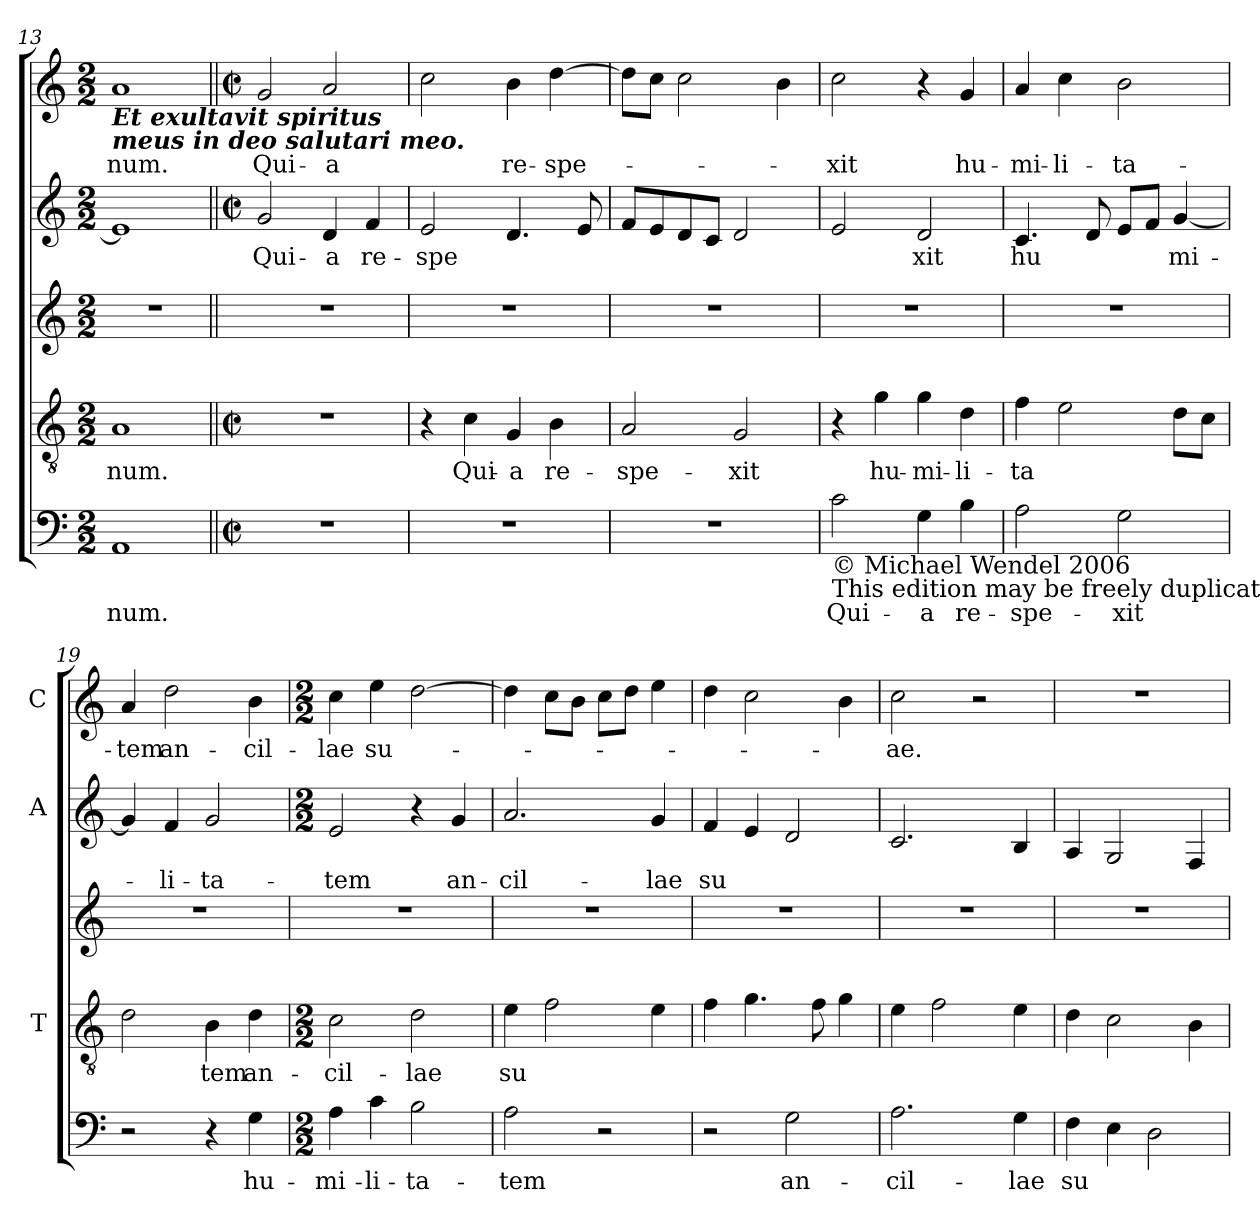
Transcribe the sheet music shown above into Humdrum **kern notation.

**kern	**text	**kern	**text	**kern	**kern	**text	**kern	**text
*part5	*part5	*part4	*part4	*part3	*part2	*part2	*part1	*part1
*staff5	*staff5	*staff4	*staff4	*staff3	*staff2	*staff2	*staff1	*staff1
*	*	*I'T	*	*	*I'A	*	*I'C	*
*clefF4	*	*clefGv2	*	*clefG2	*clefG2	*	*clefG2	*
*k[]	*	*k[]	*	*k[]	*k[]	*	*k[]	*
*C:	*	*C:	*	*C:	*C:	*	*C:	*
*M2/2	*	*M2/2	*	*M2/2	*M2/2	*	*M2/2	*
=13	=13	=13	=13	=13	=13	=13	=13	=13
!	!	!	!	!	!	!	!LO:TX:b:Bi:t=Et exultavit spiritus \nmeus in deo salutari meo.	!
!	!LO:LY:b	!	!LO:LY:b	!	!	!	!	!LO:LY:b
1AA	-num.	1A	-num.	1r	1e]	.	1a	num.
!!LO:LB:g=z
=14||	=14||	=14||	=14||	=14||	=14||	=14||	=14||	=14||
*M2/2	*	*M2/2	*	*	*M2/2	*	*M2/2	*
*met(c|)	*	*met(c|)	*	*	*met(c|)	*	*met(c|)	*
!	!	!	!	!	!	!LO:LY:b	!	!LO:LY:b
1r	.	1r	.	1r	2g/	Qui-	2g/	Qui-
!	!	!	!	!	!	!LO:LY:b	!	!LO:LY:b
.	.	.	.	.	4d/	-a	2a/	-a
!	!	!	!	!	!	!LO:LY:b	!	!
.	.	.	.	.	4f/	re-	.	.
=15	=15	=15	=15	=15	=15	=15	=15	=15
!	!	!	!	!	!	!LO:LY:b	!	!
1r	.	4r	.	1r	2e/	-spe	2cc\	.
!	!	!	!LO:LY:b	!	!	!	!	!
.	.	4c\	Qui-	.	.	.	.	.
!	!	!	!LO:LY:b	!	!	!	!	!LO:LY:b
.	.	4G/	-a	.	4.d/	.	4b\	re-
!	!	!	!LO:LY:b	!	!	!	!	!LO:LY:b
.	.	4B\	re-	.	.	.	[4dd\	-spe-
.	.	.	.	.	8e/	.	.	.
=16	=16	=16	=16	=16	=16	=16	=16	=16
!	!	!	!LO:LY:b	!	!	!	!	!
1r	.	2A/	-spe-	1r	8f/L	.	8dd\L]	.
.	.	.	.	.	8e/	.	8cc\J	.
.	.	.	.	.	8d/	.	2cc\	.
.	.	.	.	.	8c/J	.	.	.
!	!	!	!LO:LY:b	!	!	!	!	!
.	.	2G/	-xit	.	2d/	.	.	.
.	.	.	.	.	.	.	4b\	.
=17	=17	=17	=17	=17	=17	=17	=17	=17
!LO:TX:b:t=© Michael Wendel 2006\nThis edition may be freely duplicated, distributed, performed or recorded for non-profit performance or use.	!	!	!	!	!	!	!	!
!	!LO:LY:b	!	!	!	!	!	!	!LO:LY:b
2c\	Qui-	4r	.	1r	2e/	.	2cc\	-xit
!	!	!	!LO:LY:b	!	!	!	!	!
.	.	4g\	hu-	.	.	.	.	.
!	!LO:LY:b	!	!LO:LY:b	!	!	!LO:LY:b	!	!
4G\	-a	4g\	-mi-	.	2d/	xit	4r	.
!	!LO:LY:b	!	!LO:LY:b	!	!	!	!	!LO:LY:b
4B\	re-	4d\	-li-	.	.	.	4g/	hu-
=18	=18	=18	=18	=18	=18	=18	=18	=18
!	!LO:LY:b	!	!LO:LY:b	!	!	!LO:LY:b	!	!LO:LY:b
2A\	-spe-	4f\	-ta	1r	4.c/	hu	4a/	-mi-
!	!	!	!	!	!	!	!	!LO:LY:b
.	.	2e\	.	.	.	.	4cc\	-li-
.	.	.	.	.	8d/	.	.	.
!	!LO:LY:b	!	!	!	!	!	!	!LO:LY:b
2G\	-xit	.	.	.	8e/L	.	2b\	-ta-
.	.	.	.	.	8f/J	.	.	.
!	!	!	!	!	!	!LO:LY:b	!	!
.	.	8d\L	.	.	[4g/	mi-	.	.
.	.	8c\J	.	.	.	.	.	.
=19	=19	=19	=19	=19	=19	=19	=19	=19
!	!	!	!	!	!	!	!	!LO:LY:b
2r	.	2d\	.	1r	4g/]	.	4a/	-tem
!	!	!	!	!	!	!LO:LY:b	!	!LO:LY:b
.	.	.	.	.	4f/	-li-	2dd\	an-
!	!	!	!LO:LY:b	!	!	!LO:LY:b	!	!
4r	.	4B\	tem	.	2g/	-ta-	.	.
!	!LO:LY:b	!	!LO:LY:b	!	!	!	!	!LO:LY:b
4G\	hu-	4d\	an-	.	.	.	4b\	-cil-
!!LO:PB:g=z
=20	=20	=20	=20	=20	=20	=20	=20	=20
*M2/2	*	*M2/2	*	*	*M2/2	*	*M2/2	*
!	!LO:LY:b	!	!LO:LY:b	!	!	!LO:LY:b	!	!LO:LY:b
4A\	-­mi-	2c\	-­cil-	1r	2e/	-­tem	4cc\	-­lae
!	!LO:LY:b	!	!	!	!	!	!	!LO:LY:b
4c\	-li-	.	.	.	.	.	4ee\	su-
!	!LO:LY:b	!	!LO:LY:b	!	!	!	!	!
2B\	-ta-	2d\	-lae	.	4r	.	[2dd\	.
!	!	!	!	!	!	!LO:LY:b	!	!
.	.	.	.	.	4g/	an-	.	.
=21	=21	=21	=21	=21	=21	=21	=21	=21
!	!LO:LY:b	!	!LO:LY:b	!	!	!LO:LY:b	!	!
2A\	-tem	4e\	su	1r	2.a/	-cil-	4dd\]	.
.	.	2f\	.	.	.	.	8cc\L	.
.	.	.	.	.	.	.	8b\J	.
2r	.	.	.	.	.	.	8cc\L	.
.	.	.	.	.	.	.	8dd\J	.
!	!	!	!	!	!	!LO:LY:b	!	!
.	.	4e\	.	.	4g/	-lae	4ee\	.
=22	=22	=22	=22	=22	=22	=22	=22	=22
!	!	!	!	!	!	!LO:LY:b	!	!
2r	.	4f\	.	1r	4f/	su	4dd\	.
.	.	4.g\	.	.	4e/	.	2cc\	.
!	!LO:LY:b	!	!	!	!	!	!	!
2G\	an-	.	.	.	2d/	.	.	.
.	.	8f\	.	.	.	.	.	.
.	.	4g\	.	.	.	.	4b\	.
=23	=23	=23	=23	=23	=23	=23	=23	=23
!	!LO:LY:b	!	!	!	!	!	!	!LO:LY:b
2.A\	-cil-	4e\	.	1r	2.c/	.	2cc\	-ae.
.	.	2f\	.	.	.	.	.	.
.	.	.	.	.	.	.	2r	.
!	!LO:LY:b	!	!	!	!	!	!	!
4G\	-lae	4e\	.	.	4B/	.	.	.
=24	=24	=24	=24	=24	=24	=24	=24	=24
!	!LO:LY:b	!	!	!	!	!	!	!
4F\	su	4d\	.	1r	4A/	.	1r	.
4E\	.	2c\	.	.	2G/	.	.	.
2D\	.	.	.	.	.	.	.	.
.	.	4B\	.	.	4F/	.	.	.
=	=	=	=	=	=	=	=	=
*-	*-	*-	*-	*-	*-	*-	*-	*-
